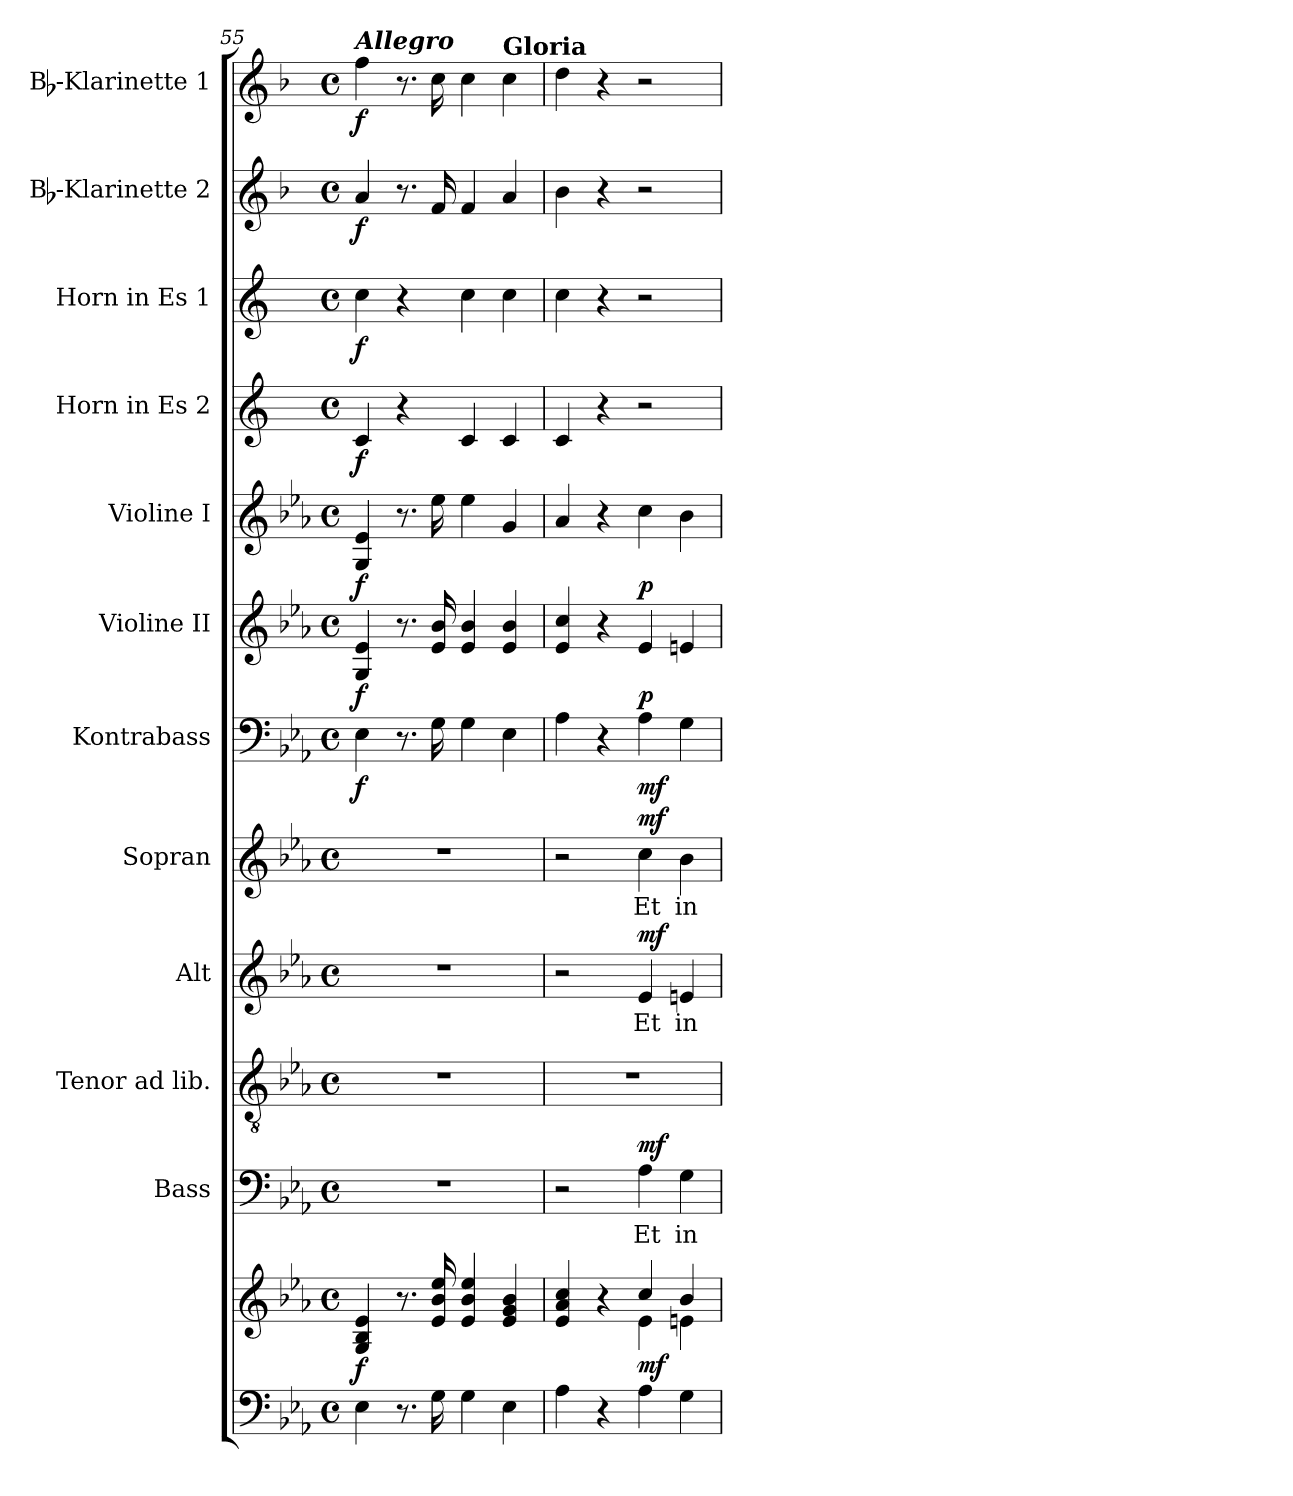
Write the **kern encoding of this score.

**kern	**kern	**dynam	**kern	**text	**dynam	**kern	**kern	**text	**dynam	**kern	**text	**dynam	**kern	**dynam	**kern	**dynam	**kern	**dynam	**kern	**dynam	**kern	**dynam	**kern	**dynam	**kern	**dynam
*part12	*part12	*part12	*part11	*part11	*part11	*part10	*part9	*part9	*part9	*part8	*part8	*part8	*part7	*part7	*part6	*part6	*part5	*part5	*part4	*part4	*part3	*part3	*part2	*part2	*part1	*part1
*staff13	*staff12	*staff12/13	*staff11	*staff11	*staff11	*staff10	*staff9	*staff9	*staff9	*staff8	*staff8	*staff8	*staff7	*staff7	*staff6	*staff6	*staff5	*staff5	*staff4	*staff4	*staff3	*staff3	*staff2	*staff2	*staff1	*staff1
*	*	*	*I"Bass	*	*	*I"Tenor ad lib.	*I"Alt	*	*	*I"Sopran	*	*	*I"Kontrabass	*	*I"Violine II	*	*I"Violine I	*	*I"Horn in Es 2	*	*I"Horn in Es 1	*	*I"Bb-Klarinette 2	*	*I"Bb-Klarinette 1	*
*	*	*	*I'B.	*	*	*I'T.	*I'A.	*	*	*I'S.	*	*	*I'Kb.	*	*I'Vl. II	*	*I'Vl. I	*	*	*	*	*	*I'Bb Kl. 2	*	*I'Bb Kl. 1	*
!!LO:PB:g=z
*clefF4	*clefG2	*	*clefF4	*	*	*clefGv2	*clefG2	*	*	*clefG2	*	*	*clefF4	*	*clefG2	*	*clefG2	*	*clefG2	*	*clefG2	*	*clefG2	*	*clefG2	*
*	*	*	*	*	*	*	*	*	*	*	*	*	*ITrd7c12	*	*	*	*	*	*ITrd5c9	*	*ITrd5c9	*	*ITrd1c2	*	*ITrd1c2	*
*k[b-e-a-]	*k[b-e-a-]	*	*k[b-e-a-]	*	*	*k[b-e-a-]	*k[b-e-a-]	*	*	*k[b-e-a-]	*	*	*k[b-e-a-]	*	*k[b-e-a-]	*	*k[b-e-a-]	*	*k[b-e-a-]	*	*k[b-e-a-]	*	*k[b-e-a-]	*	*k[b-e-a-]	*
*E-:	*E-:	*	*E-:	*	*	*E-:	*E-:	*	*	*E-:	*	*	*E-:	*	*E-:	*	*E-:	*	*E-:	*	*E-:	*	*E-:	*	*E-:	*
*M4/4	*M4/4	*	*M4/4	*	*	*M4/4	*M4/4	*	*	*M4/4	*	*	*M4/4	*	*M4/4	*	*M4/4	*	*M4/4	*	*M4/4	*	*M4/4	*	*M4/4	*
*met(c)	*met(c)	*	*met(c)	*	*	*met(c)	*met(c)	*	*	*met(c)	*	*	*met(c)	*	*met(c)	*	*met(c)	*	*met(c)	*	*met(c)	*	*met(c)	*	*met(c)	*
=55	=55	=55	=55	=55	=55	=55	=55	=55	=55	=55	=55	=55	=55	=55	=55	=55	=55	=55	=55	=55	=55	=55	=55	=55	=55	=55
!	!	!	!	!	!	!	!	!	!	!	!	!	!	!	!	!	!	!	!	!	!	!	!	!	!LO:TX:a:Bi:t=Allegro	!
!	!	!LO:DY:b	!	!	!	!	!	!	!	!	!	!	!	!LO:DY:b	!	!LO:DY:b	!	!LO:DY:b	!	!LO:DY:b	!	!LO:DY:b	!	!LO:DY:b	!	!LO:DY:b
4E-\	4G/ 4B-/ 4e-/	f	1r	.	.	1r	1r	.	.	1r	.	.	4EE-\	f	4G/ 4e-/	f	4G/ 4e-/	f	4E-/	f	4e-\	f	4g/	f	4ee-\	f
8.r	8.r	.	.	.	.	.	.	.	.	.	.	.	8.r	.	8.r	.	8.r	.	4r	.	4r	.	8.r	.	8.r	.
16G\	16e-/ 16b-/ 16ee-/	.	.	.	.	.	.	.	.	.	.	.	16GG\	.	16e-/ 16b-/	.	16ee-\	.	.	.	.	.	16e-/	.	16b-\	.
4G\	4e-/ 4b-/ 4ee-/	.	.	.	.	.	.	.	.	.	.	.	4GG\	.	4e-/ 4b-/	.	4ee-\	.	4E-/	.	4e-\	.	4e-/	.	4b-\	.
!	!	!	!	!	!	!	!	!	!	!	!	!	!	!	!	!	!	!	!	!	!	!	!	!	!LO:TX:a:B:t=Gloria	!
4E-\	4e-/ 4g/ 4b-/	.	.	.	.	.	.	.	.	.	.	.	4EE-\	.	4e-/ 4b-/	.	4g/	.	4E-/	.	4e-\	.	4g/	.	4b-\	.
=56	=56	=56	=56	=56	=56	=56	=56	=56	=56	=56	=56	=56	=56	=56	=56	=56	=56	=56	=56	=56	=56	=56	=56	=56	=56	=56
*	*^	*	*	*	*	*	*	*	*	*	*	*	*	*	*	*	*	*	*	*	*	*	*	*	*	*
4A-\	4e-/ 4a-/ 4cc/	2ryy	.	2r	.	.	1r	2r	.	.	2r	.	.	4AA-\	.	4e-/ 4cc/	.	4a-/	.	4E-/	.	4e-\	.	4a-\	.	4cc\	.
4r	4r	.	.	.	.	.	.	.	.	.	.	.	.	4r	.	4r	.	4r	.	4r	.	4r	.	4r	.	4r	.
!	!	!	!LO:DY:b	!	!LO:LY:b	!LO:DY:a	!	!	!LO:LY:b	!LO:DY:a	!	!LO:LY:b	!LO:DY:a	!	!LO:DY:b	!	!LO:DY:b	!	!LO:DY:b	!	!	!	!	!	!	!	!
4A-\	4cc/	4e-\	mf	4A-\	Et	mf	.	4e-/	Et	mf	4cc\	Et	mf	4AA-\	mf	4e-/	p	4cc\	p	2r	.	2r	.	2r	.	2r	.
!	!	!	!	!	!LO:LY:b	!	!	!	!LO:LY:b	!	!	!LO:LY:b	!	!	!	!	!	!	!	!	!	!	!	!	!	!	!
4G\	4b-/	4en\	.	4G\	in	.	.	4en/	in	.	4b-\	in	.	4GG\	.	4en/	.	4b-\	.	.	.	.	.	.	.	.	.
*	*v	*v	*	*	*	*	*	*	*	*	*	*	*	*	*	*	*	*	*	*	*	*	*	*	*	*	*
=	=	=	=	=	=	=	=	=	=	=	=	=	=	=	=	=	=	=	=	=	=	=	=	=	=	=
*-	*-	*-	*-	*-	*-	*-	*-	*-	*-	*-	*-	*-	*-	*-	*-	*-	*-	*-	*-	*-	*-	*-	*-	*-	*-	*-
